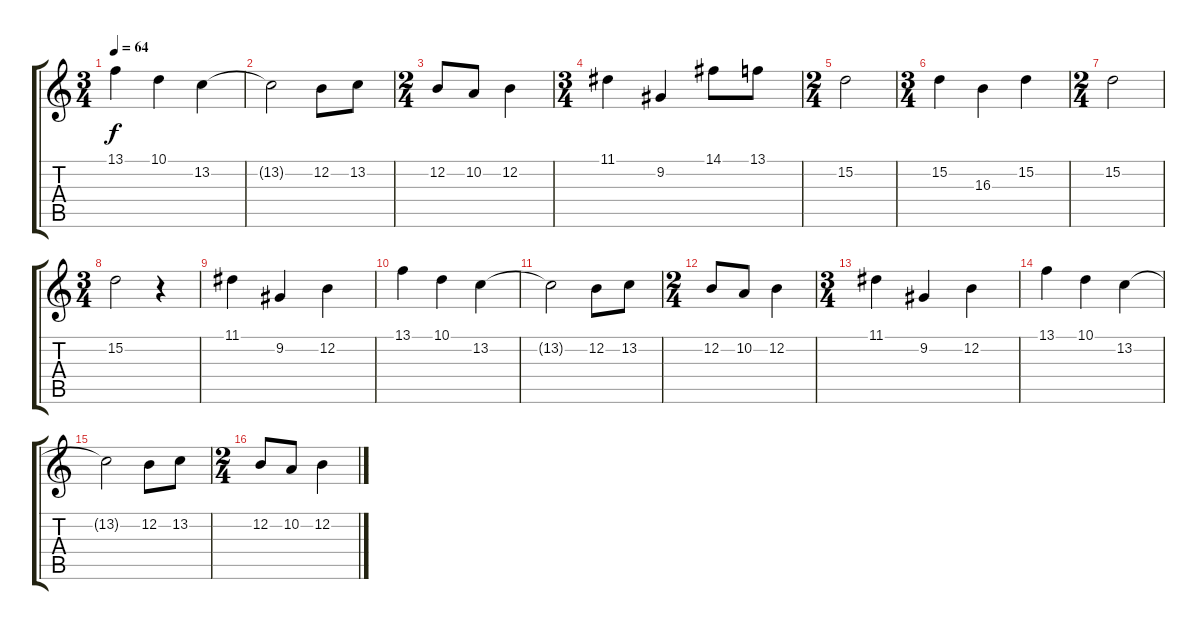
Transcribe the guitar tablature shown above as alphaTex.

\track "" {instrument stringensemble1}
\staff {score tabs}
\tuning (E4 B3 G3 D3 A2 E2) {hide}
\ts (3 4)
\tempo 64
\clef g2
\ks c
13.1.4{dy f} 10.1.4 13.2.4 |
13.2{t}.2 12.2.8 13.2.8 |
\ts (2 4)
12.2.8 10.2.8 12.2.4 |
\ts (3 4)
11.1.4 9.2.4 14.1.8 13.1.8 |
\ts (2 4)
15.2.2 |
\ts (3 4)
15.2.4 16.3.4 15.2.4 |
\ts (2 4)
15.2.2 |
\ts (3 4)
15.2.2 r.4 |
11.1.4 9.2.4 12.2.4 |
13.1.4 10.1.4 13.2.4 |
13.2{t}.2 12.2.8 13.2.8 |
\ts (2 4)
12.2.8 10.2.8 12.2.4 |
\ts (3 4)
11.1.4 9.2.4 12.2.4 |
13.1.4 10.1.4 13.2.4 |
13.2{t}.2 12.2.8 13.2.8 |
\ts (2 4)
12.2.8 10.2.8 12.2.4
